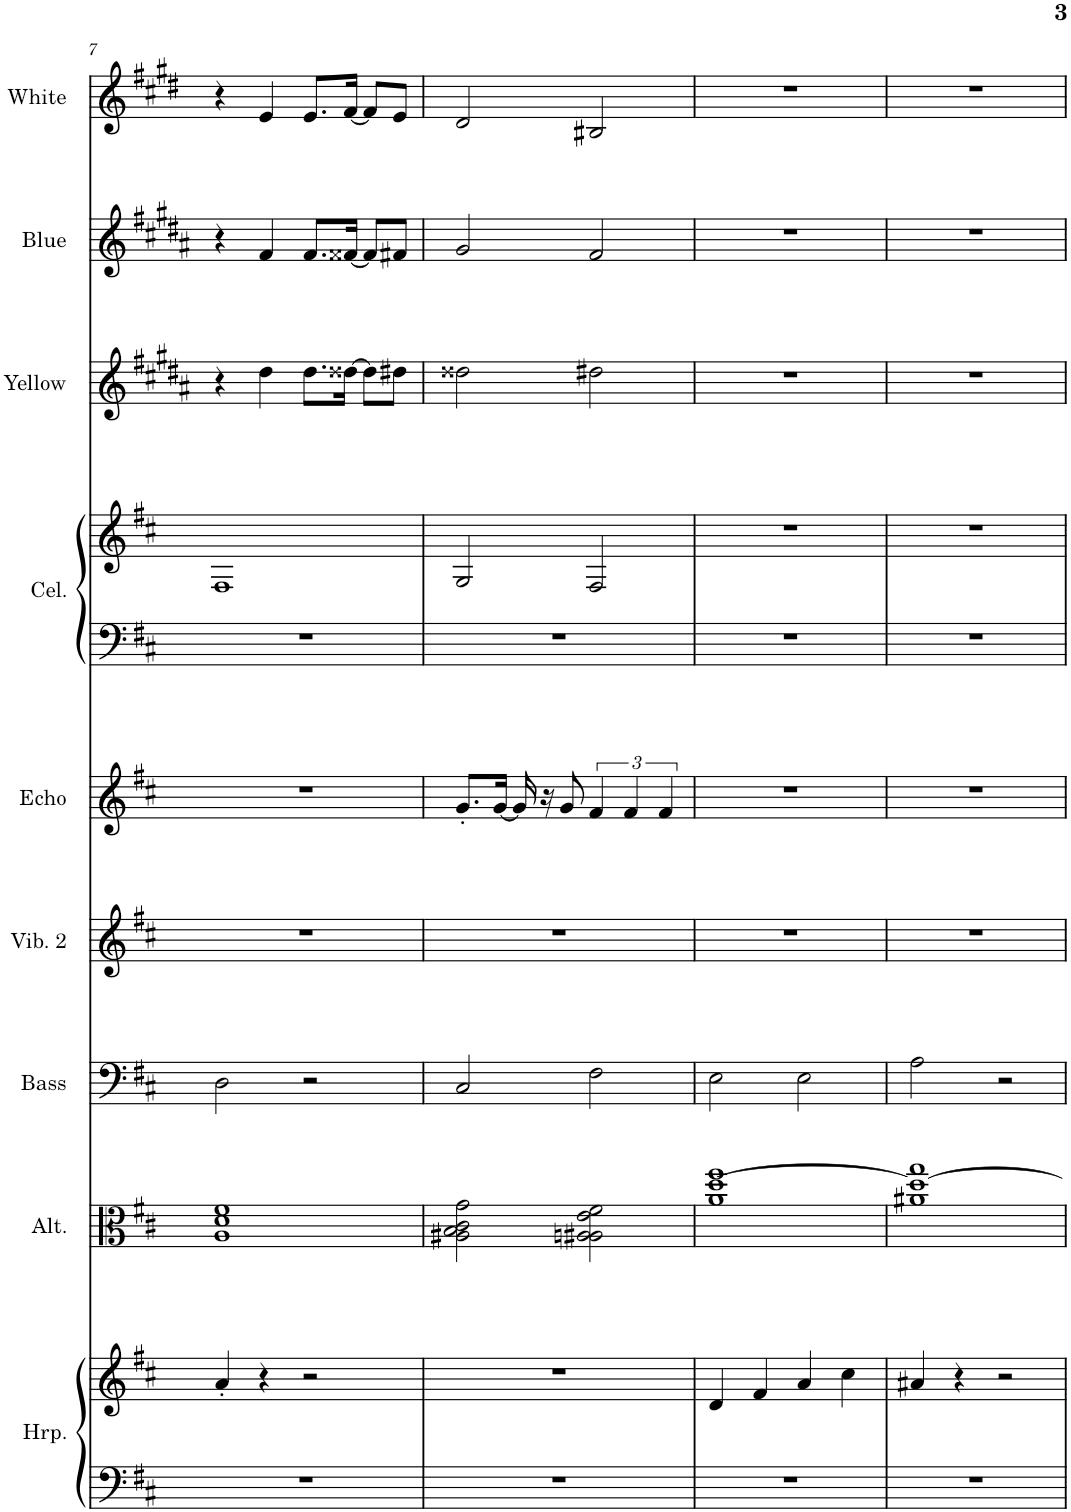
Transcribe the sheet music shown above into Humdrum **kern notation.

**kern	**kern	**kern	**kern	**kern	**kern	**kern	**kern	**kern	**kern	**kern
*part9	*part9	*part8	*part7	*part6	*part5	*part4	*part4	*part3	*part2	*part1
*staff11	*staff10	*staff9	*staff8	*staff7	*staff6	*staff5	*staff4	*staff3	*staff2	*staff1
*I"Harpe	*	*I"Altos	*I"Bass	*I"Vibraphone 2	*I"Celesta Echo, Vibraphone	*I"Celesta	*	*I"Baryton Saxophone, Yellow	*I"Alto Saxophone, Blue	*I"Soprano Saxophone, White
*I'Hrp.	*	*I'Alt.	*I'Bass	*I'Vib. 2	*I'Echo	*I'Cel.	*	*I'Yellow	*I'Blue	*I'White
!!LO:PB:g=z
*clefF4	*clefG2	*clefC3	*clefF4	*clefG2	*clefG2	*clefF4	*clefG2	*clefG2	*clefG2	*clefG2
*	*	*	*Trd7c12	*	*	*Trd-7c-12	*Trd-7c-12	*Trd12c21	*Trd5c9	*Trd1c2
*k[f#c#]	*k[f#c#]	*k[f#c#]	*k[f#c#]	*k[f#c#]	*k[f#c#]	*k[f#c#]	*k[f#c#]	*k[f#c#g#d#a#]	*k[f#c#g#d#a#]	*k[f#c#g#d#]
*M4/4	*M4/4	*M4/4	*M4/4	*M4/4	*M4/4	*M4/4	*M4/4	*M4/4	*M4/4	*M4/4
=7	=7	=7	=7	=7	=7	=7	=7	=7	=7	=7
1r	4a'/	1A 1d 1f#	2D\	1r	1r	1r	1F#	4r	4r	4r
.	4r	.	.	.	.	.	.	4dd#\	4f#/	4e/
.	2r	.	2r	.	.	.	.	8.dd#\L	8.f#/L	8.e/L
.	.	.	.	.	.	.	.	[16dd##X\Jk	[16f##X/Jk	[16f#/Jk
.	.	.	.	.	.	.	.	8dd##\L]	8f##/L]	8f#/L]
.	.	.	.	.	.	.	.	8dd#X\J	8f#X/J	8e/J
=8	=8	=8	=8	=8	=8	=8	=8	=8	=8	=8
1r	1r	2A#X\ 2B\ 2c#\ 2g\	2C#/	1r	8.g'/L	1r	2G/	2dd##X\	2g#/	2d#/
.	.	.	.	.	[16g/Jk	.	.	.	.	.
.	.	.	.	.	16g/]	.	.	.	.	.
.	.	.	.	.	16r	.	.	.	.	.
.	.	.	.	.	8g/	.	.	.	.	.
.	.	2An\ 2A#X\ 2e\ 2f#\	2F#\	.	6f#/	.	2F#/	2dd#X\	2f#/	2B#X/
.	.	.	.	.	6f#/	.	.	.	.	.
.	.	.	.	.	6f#/	.	.	.	.	.
=9	=9	=9	=9	=9	=9	=9	=9	=9	=9	=9
*	*	*^	*	*	*	*	*	*	*	*
1r	4d/	[1dd	1a 1ff#	2E\	1r	1r	1r	1r	1r	1r	1r
.	4f#/	.	.	.	.	.	.	.	.	.	.
.	4a/	.	.	2E\	.	.	.	.	.	.	.
.	4cc#\	.	.	.	.	.	.	.	.	.	.
*	*	*v	*v	*	*	*	*	*	*	*	*
=10	=10	=10	=10	=10	=10	=10	=10	=10	=10	=10
1r	4a#X/	1a#X 1dd_ 1gg	2A\	1r	1r	1r	1r	1r	1r	1r
.	4r	.	.	.	.	.	.	.	.	.
.	2r	.	2r	.	.	.	.	.	.	.
=	=	=	=	=	=	=	=	=	=	=
*-	*-	*-	*-	*-	*-	*-	*-	*-	*-	*-
